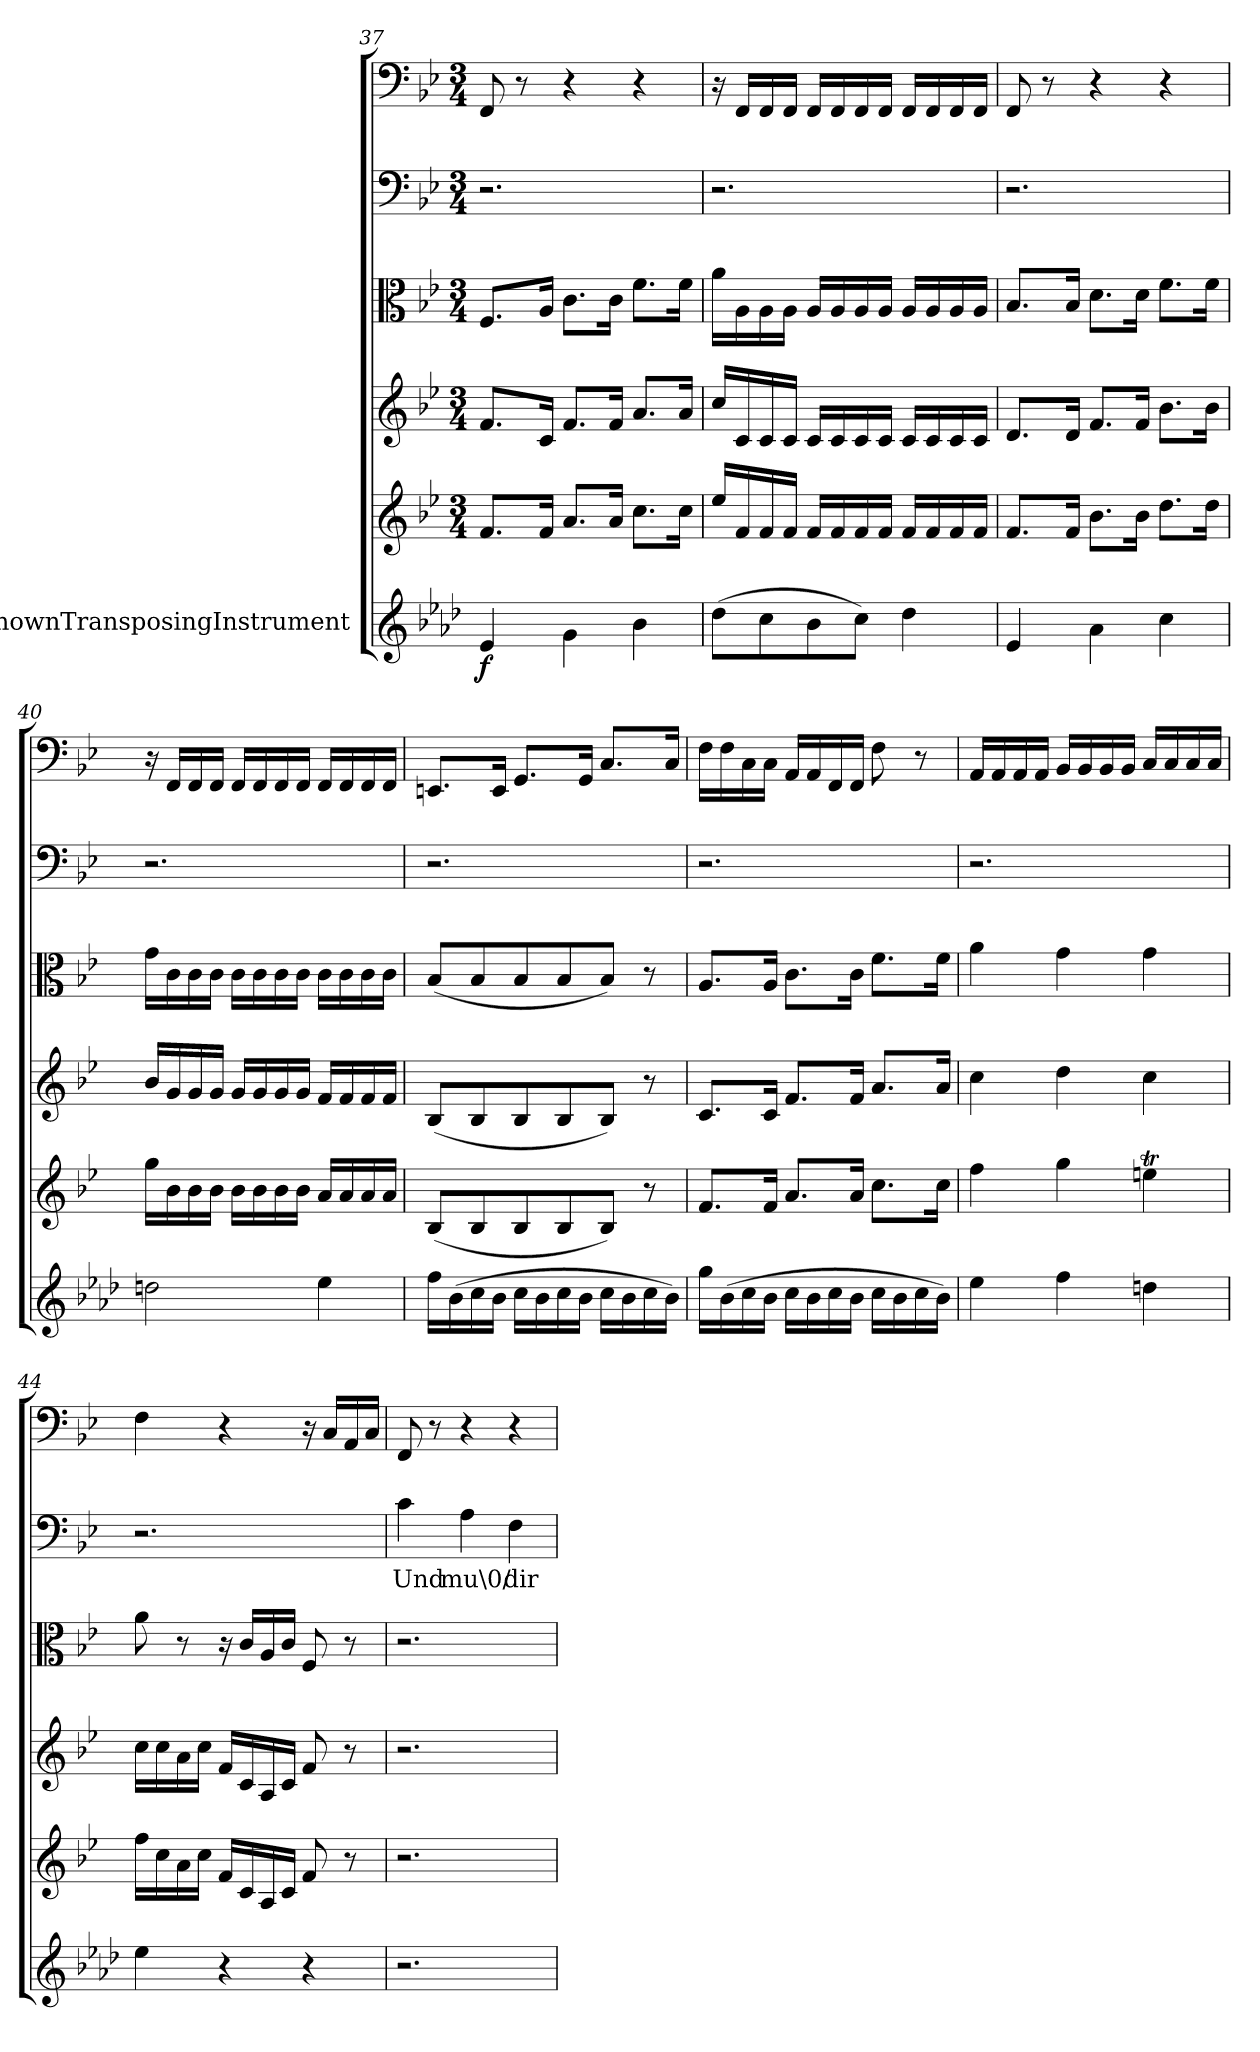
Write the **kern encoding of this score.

**kern	**dynam	**kern	**kern	**kern	**kern	**text	**kern
*part6	*part6	*part5	*part4	*part3	*part2	*part2	*part1
*staff6	*staff6	*staff5	*staff4	*staff3	*staff2	*staff2	*staff1
*I"UnknownTransposingInstrument	*	*	*	*	*	*	*
*clefG2	*	*clefG2	*clefG2	*clefC3	*clefF4	*	*clefF4
*ITrd-1c-2	*	*	*	*	*	*	*
*k[b-e-]	*	*k[b-e-]	*k[b-e-]	*k[b-e-]	*k[b-e-]	*	*k[b-e-]
*	*	*M3/4	*M3/4	*M3/4	*M3/4	*	*M3/4
=37	=37	=37	=37	=37	=37	=37	=37
4f/	f	8.f/L	8.f/L	8.F/L	2.r	.	8FF/
.	.	.	.	.	.	.	8r
.	.	16f/Jk	16c/Jk	16A/Jk	.	.	.
4a\	.	8.a/L	8.f/L	8.c\L	.	.	4r
.	.	16a/Jk	16f/Jk	16c\Jk	.	.	.
4cc\	.	8.cc\L	8.a/L	8.f\L	.	.	4r
.	.	16cc\Jk	16a/Jk	16f\Jk	.	.	.
=38	=38	=38	=38	=38	=38	=38	=38
(8ee-\L	.	16ee-/LL	16cc/LL	16a\LL	2.r	.	16r
.	.	16f/	16c/	16A\	.	.	16FF/LL
8dd\	.	16f/	16c/	16A\	.	.	16FF/
.	.	16f/JJ	16c/JJ	16A\JJ	.	.	16FF/JJ
8cc\	.	16f/LL	16c/LL	16A/LL	.	.	16FF/LL
.	.	16f/	16c/	16A/	.	.	16FF/
8dd\J)	.	16f/	16c/	16A/	.	.	16FF/
.	.	16f/JJ	16c/JJ	16A/JJ	.	.	16FF/JJ
4ee-\	.	16f/LL	16c/LL	16A/LL	.	.	16FF/LL
.	.	16f/	16c/	16A/	.	.	16FF/
.	.	16f/	16c/	16A/	.	.	16FF/
.	.	16f/JJ	16c/JJ	16A/JJ	.	.	16FF/JJ
=39	=39	=39	=39	=39	=39	=39	=39
4f/	.	8.f/L	8.d/L	8.B-/L	2.r	.	8FF/
.	.	.	.	.	.	.	8r
.	.	16f/Jk	16d/Jk	16B-/Jk	.	.	.
4b-\	.	8.b-\L	8.f/L	8.d\L	.	.	4r
.	.	16b-\Jk	16f/Jk	16d\Jk	.	.	.
4dd\	.	8.dd\L	8.b-\L	8.f\L	.	.	4r
.	.	16dd\Jk	16b-\Jk	16f\Jk	.	.	.
=40	=40	=40	=40	=40	=40	=40	=40
2een\	.	16gg\LL	16b-/LL	16g\LL	2.r	.	16r
.	.	16b-\	16g/	16c\	.	.	16FF/LL
.	.	16b-\	16g/	16c\	.	.	16FF/
.	.	16b-\JJ	16g/JJ	16c\JJ	.	.	16FF/JJ
.	.	16b-\LL	16g/LL	16c\LL	.	.	16FF/LL
.	.	16b-\	16g/	16c\	.	.	16FF/
.	.	16b-\	16g/	16c\	.	.	16FF/
.	.	16b-\JJ	16g/JJ	16c\JJ	.	.	16FF/JJ
4ff\	.	16a/LL	16f/LL	16c\LL	.	.	16FF/LL
.	.	16a/	16f/	16c\	.	.	16FF/
.	.	16a/	16f/	16c\	.	.	16FF/
.	.	16a/JJ	16f/JJ	16c\JJ	.	.	16FF/JJ
=41	=41	=41	=41	=41	=41	=41	=41
16gg\LL	.	(8B-/L	(8B-/L	(8B-/L	2.r	.	8.EEn/L
(16cc\	.	.	.	.	.	.	.
16dd\	.	8B-/	8B-/	8B-/	.	.	.
16cc\JJ	.	.	.	.	.	.	16EE/Jk
16dd\LL	.	8B-/	8B-/	8B-/	.	.	8.GG/L
16cc\	.	.	.	.	.	.	.
16dd\	.	8B-/	8B-/	8B-/	.	.	.
16cc\JJ	.	.	.	.	.	.	16GG/Jk
16dd\LL	.	8B-/J)	8B-/J)	8B-/J)	.	.	8.C/L
16cc\	.	.	.	.	.	.	.
16dd\	.	8r	8r	8r	.	.	.
16cc\JJ)	.	.	.	.	.	.	16C/Jk
=42	=42	=42	=42	=42	=42	=42	=42
16aa\LL	.	8.f/L	8.c/L	8.A/L	2.r	.	16F\LL
(16cc\	.	.	.	.	.	.	16F\
16dd\	.	.	.	.	.	.	16C\
16cc\JJ	.	16f/Jk	16c/Jk	16A/Jk	.	.	16C\JJ
16dd\LL	.	8.a/L	8.f/L	8.c\L	.	.	16AA/LL
16cc\	.	.	.	.	.	.	16AA/
16dd\	.	.	.	.	.	.	16FF/
16cc\JJ	.	16a/Jk	16f/Jk	16c\Jk	.	.	16FF/JJ
16dd\LL	.	8.cc\L	8.a/L	8.f\L	.	.	8F\
16cc\	.	.	.	.	.	.	.
16dd\	.	.	.	.	.	.	8r
16cc\JJ)	.	16cc\Jk	16a/Jk	16f\Jk	.	.	.
=43	=43	=43	=43	=43	=43	=43	=43
4ff\	.	4ff\	4cc\	4a\	2.r	.	16AA/LL
.	.	.	.	.	.	.	16AA/
.	.	.	.	.	.	.	16AA/
.	.	.	.	.	.	.	16AA/JJ
4gg\	.	4gg\	4dd\	4g\	.	.	16BB-/LL
.	.	.	.	.	.	.	16BB-/
.	.	.	.	.	.	.	16BB-/
.	.	.	.	.	.	.	16BB-/JJ
4een\	.	4eent\	4cc\	4g\	.	.	16C/LL
.	.	.	.	.	.	.	16C/
.	.	.	.	.	.	.	16C/
.	.	.	.	.	.	.	16C/JJ
=44	=44	=44	=44	=44	=44	=44	=44
4ff\	.	16ff\LL	16cc\LL	8a\	2.r	.	4F\
.	.	16cc\	16cc\	.	.	.	.
.	.	16a\	16a\	8r	.	.	.
.	.	16cc\JJ	16cc\JJ	.	.	.	.
4r	.	16f/LL	16f/LL	16r	.	.	4r
.	.	16c/	16c/	16c/LL	.	.	.
.	.	16A/	16A/	16A/	.	.	.
.	.	16c/JJ	16c/JJ	16c/JJ	.	.	.
4r	.	8f/	8f/	8F/	.	.	16r
.	.	.	.	.	.	.	16C/LL
.	.	8r	8r	8r	.	.	16AA/
.	.	.	.	.	.	.	16C/JJ
=45	=45	=45	=45	=45	=45	=45	=45
2.r	.	2.r	2.r	2.r	4c\	Und	8FF/
.	.	.	.	.	.	.	8r
.	.	.	.	.	4A\	mu\0/	4r
.	.	.	.	.	4F\	dir	4r
=	=	=	=	=	=	=	=
*-	*-	*-	*-	*-	*-	*-	*-
